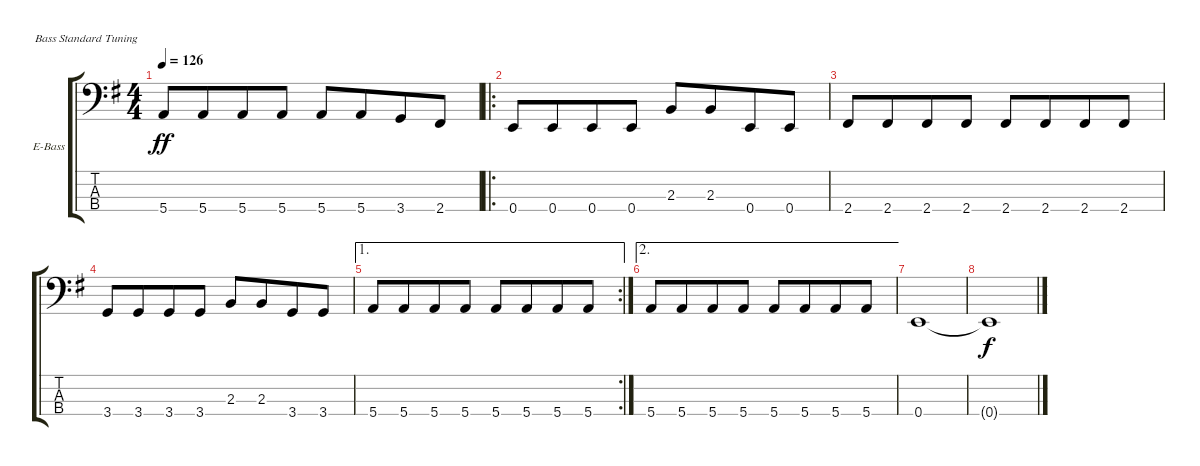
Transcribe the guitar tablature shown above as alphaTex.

\bracketExtendMode groupsimilarinstruments
\firstSystemTrackNameOrientation horizontal
\otherSystemsTrackNameOrientation horizontal
\track ("Бас" "E-Bass") {instrument electricbasspick}
\staff {score tabs}
\tuning (G2 D2 A1 E1)
\ts (4 4)
\tempo 126
\clef f4
\ks eminor
5.4.8{dy ff} 5.4.8{beam merge} 5.4.8 5.4.8 5.4.8 5.4.8{beam merge} 3.4.8 2.4.8 |
\ro
0.4.8 0.4.8{beam merge} 0.4.8 0.4.8 2.3.8 2.3.8{beam merge} 0.4.8 0.4.8 |
2.4.8 2.4.8{beam merge} 2.4.8 2.4.8 2.4.8 2.4.8{beam merge} 2.4.8 2.4.8 |
3.4.8 3.4.8{beam merge} 3.4.8 3.4.8 2.3.8 2.3.8{beam merge} 3.4.8 3.4.8 |
\ae 1
\rc 2
5.4.8 5.4.8{beam merge} 5.4.8 5.4.8 5.4.8 5.4.8{beam merge} 5.4.8 5.4.8 |
\ae 2
5.4.8 5.4.8{beam merge} 5.4.8 5.4.8 5.4.8 5.4.8{beam merge} 5.4.8 5.4.8 |
0.4.1 |
0.4{t}.1{dy f}
